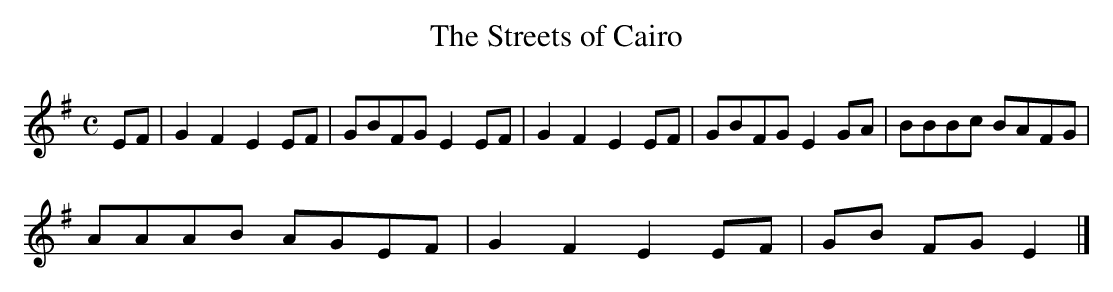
X:1
T:The Streets of Cairo
M:C
L:1/8
K:G
EF | G2 F2 E2 EF | GBFG E2 EF | G2 F2 E2 EF | GBFG E2 GA | BBBc BAFG |
AAAB AGEF | G2 F2 E2 EF | GB FG E2 |]
